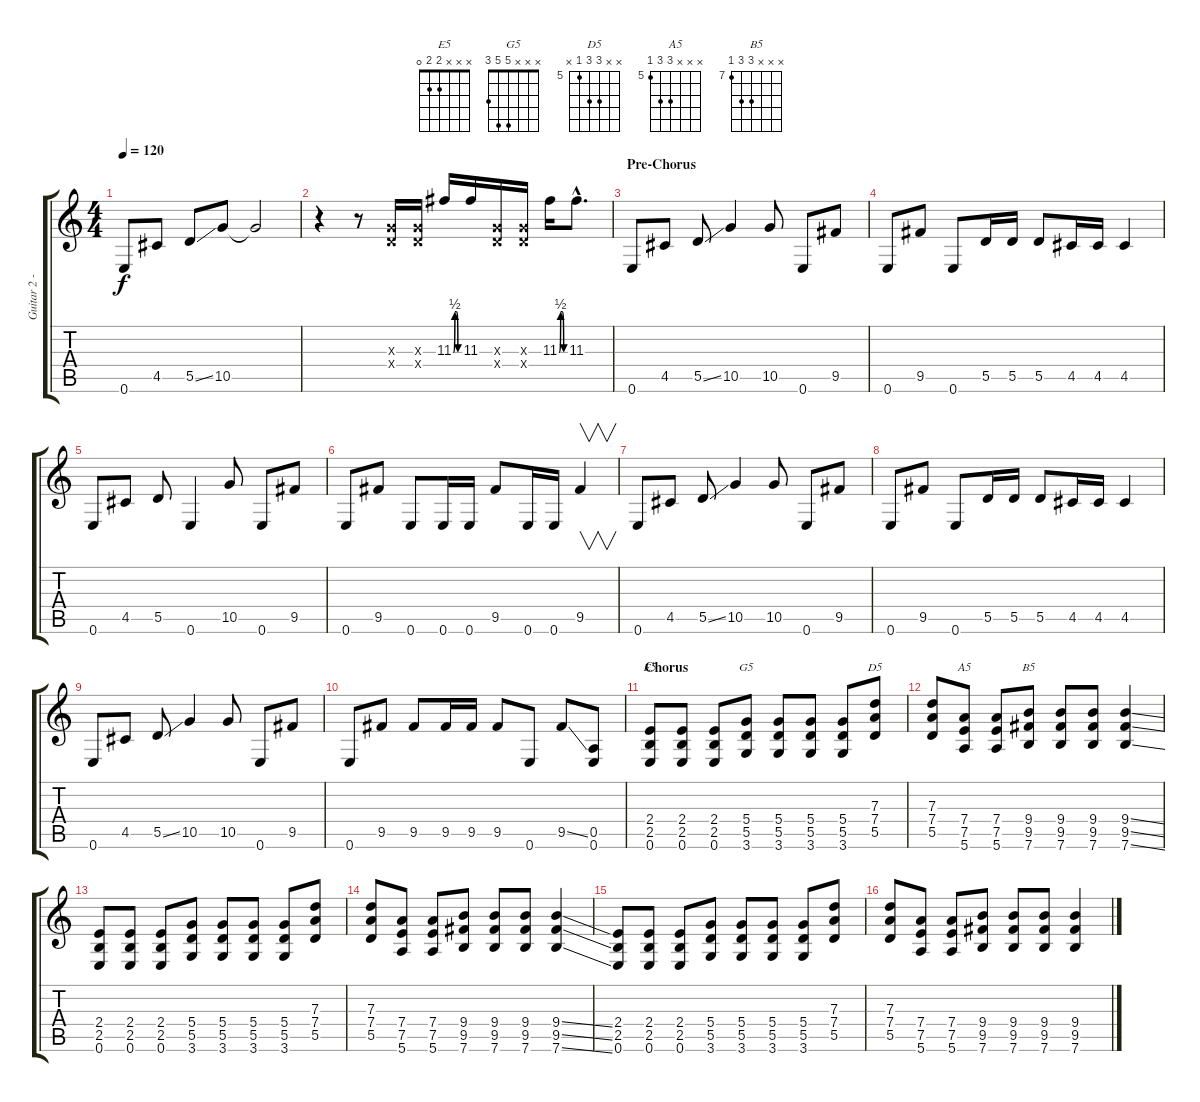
\track ("Guitar 2 - Electric" "Guitar 2 -") {instrument electricguitarclean}
\staff {score tabs}
\tuning (E4 B3 G3 D3 A2 E2) {hide}
\chord ("E5" x x x 2 2 0)
\chord ("G5" x x x 5 5 3)
\chord ("D5" x x 7 7 5 x) {firstfret 5}
\chord ("A5" x x x 7 7 5) {firstfret 5}
\chord ("B5" x x x 9 9 7) {firstfret 7}
\ts (4 4)
\tempo 120
\clef g2
\ks c
0.6.8{dy f} 4.5.8 5.5{ss}.8 10.5.8 10.5{t}.2 |
r.4 r.8 (0.3{x} 0.4{x}).16 (0.3{x} 0.4{x}).16 11.3{be (custom 0 0 15 2 30 2 45 0 60 0)}.16 11.3.16 (0.3{x} 0.4{x}).16 (0.3{x} 0.4{x}).16 11.3{be (custom 0 0 15 2 30 2 45 0 60 0)}.16 11.3{hac}.8{d} |
\section ("" "Pre-Chorus")
0.6.8 4.5.8 5.5{ss}.8 10.5.4 10.5.8 0.6.8 9.5.8 |
0.6.8 9.5.8 0.6.8 5.5.16 5.5.16 5.5.8 4.5.16 4.5.16 4.5.4 |
0.6.8 4.5.8 5.5.8 0.6.4 10.5.8 0.6.8 9.5.8 |
0.6.8 9.5.8 0.6.8 0.6.16 0.6.16 9.5.8 0.6.16 0.6.16 9.5.4{v} |
0.6.8 4.5.8 5.5{ss}.8 10.5.4 10.5.8 0.6.8 9.5.8 |
0.6.8 9.5.8 0.6.8 5.5.16 5.5.16 5.5.8 4.5.16 4.5.16 4.5.4 |
0.6.8 4.5.8 5.5{ss}.8 10.5.4 10.5.8 0.6.8 9.5.8 |
0.6.8 9.5.8 9.5.8 9.5.16 9.5.16 9.5.8 0.6.8 9.5{ss}.8 (0.5 0.6).8 |
\section ("" "Chorus")
(2.4 2.5 0.6).8{ch "E5"} (2.4 2.5 0.6).8 (2.4 2.5 0.6).8 (5.4 5.5 3.6).8{ch "G5"} (5.4 5.5 3.6).8 (5.4 5.5 3.6).8 (5.4 5.5 3.6).8 (7.3 7.4 5.5).8{ch "D5"} |
(7.3 7.4 5.5).8 (7.4 7.5 5.6).8{ch "A5"} (7.4 7.5 5.6).8 (9.4 9.5 7.6).8{ch "B5"} (9.4 9.5 7.6).8 (9.4 9.5 7.6).8 (9.4{ss} 9.5{ss} 7.6{ss}).4 |
(2.4 2.5 0.6).8 (2.4 2.5 0.6).8 (2.4 2.5 0.6).8 (5.4 5.5 3.6).8 (5.4 5.5 3.6).8 (5.4 5.5 3.6).8 (5.4 5.5 3.6).8 (7.3 7.4 5.5).8 |
(7.3 7.4 5.5).8 (7.4 7.5 5.6).8 (7.4 7.5 5.6).8 (9.4 9.5 7.6).8 (9.4 9.5 7.6).8 (9.4 9.5 7.6).8 (9.4{ss} 9.5{ss} 7.6{ss}).4 |
(2.4 2.5 0.6).8 (2.4 2.5 0.6).8 (2.4 2.5 0.6).8 (5.4 5.5 3.6).8 (5.4 5.5 3.6).8 (5.4 5.5 3.6).8 (5.4 5.5 3.6).8 (7.3 7.4 5.5).8 |
(7.3 7.4 5.5).8 (7.4 7.5 5.6).8 (7.4 7.5 5.6).8 (9.4 9.5 7.6).8 (9.4 9.5 7.6).8 (9.4 9.5 7.6).8 (9.4{ss} 9.5{ss} 7.6{ss}).4
